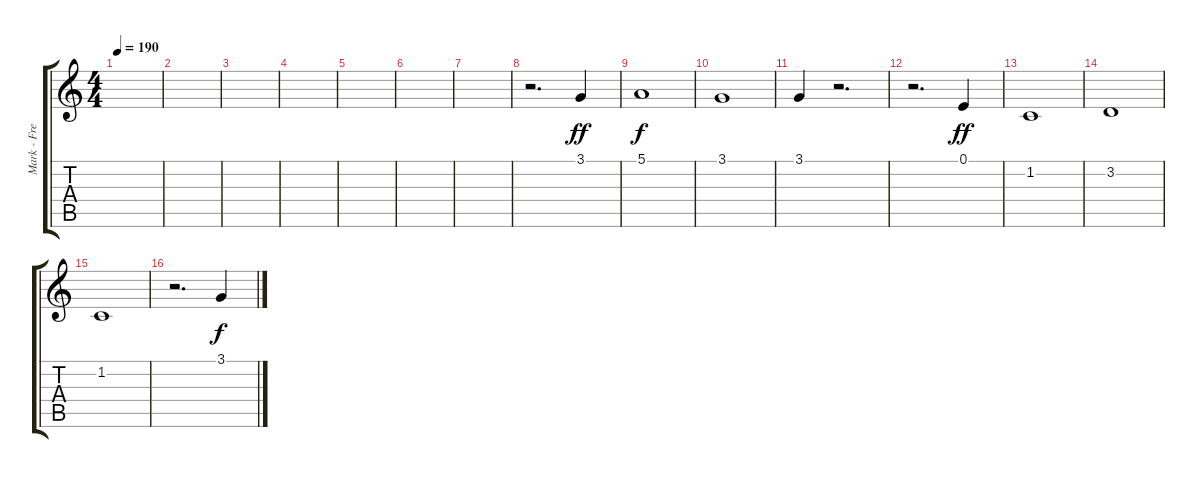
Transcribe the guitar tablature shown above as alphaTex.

\track ("Mark - French Horn" "Mark - Fre") {instrument frenchhorn}
\staff {score tabs}
\tuning (E4 B3 G3 D3 A2 E2) {hide}
\ts (4 4)
\tempo 190
\clef g2
\ks c
|
|
|
|
|
|
|
r.2{d} 3.1.4{dy ff} |
5.1.1{dy f} |
3.1.1 |
3.1.4 r.2{d} |
r.2{d} 0.1.4{dy ff} |
1.2.1 |
3.2.1 |
1.2.1{volume 3} |
r.2{d} 3.1.4{dy f volume 14}
